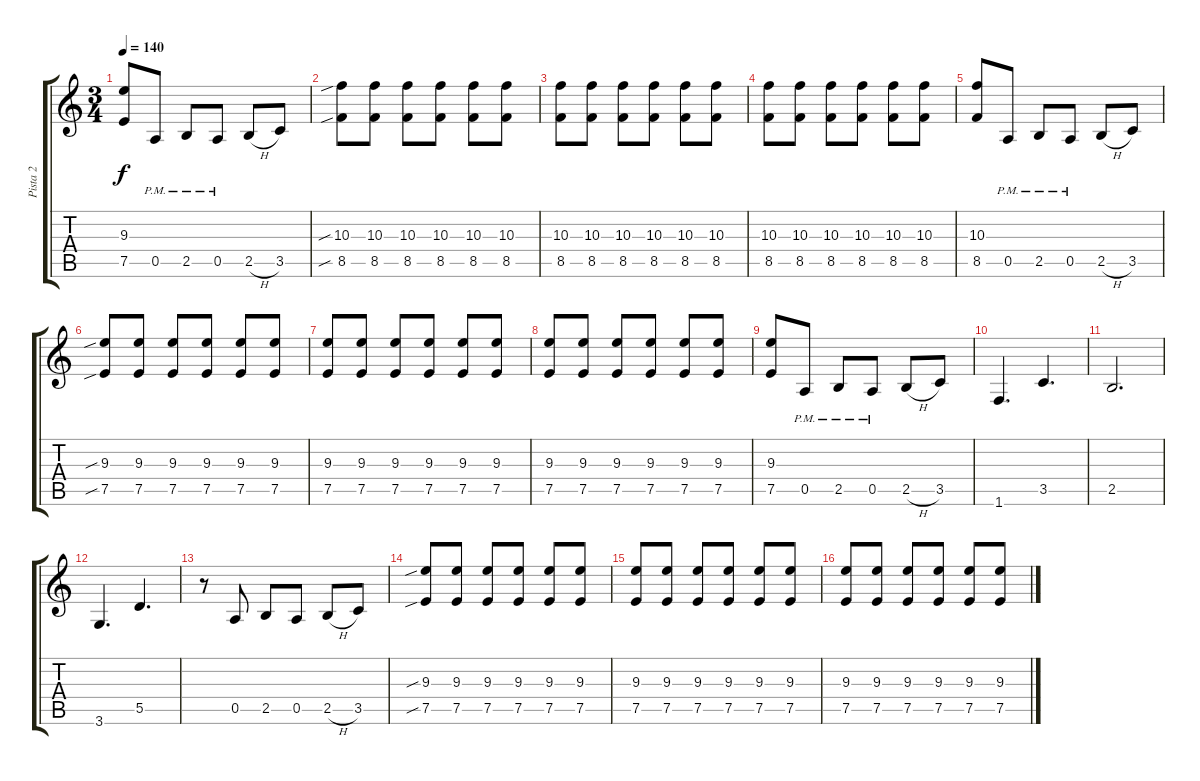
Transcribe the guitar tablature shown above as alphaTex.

\track ("Pista 2" "Pista 2") {instrument distortionguitar}
\staff {score tabs}
\tuning (E4 B3 G3 D3 A2 E2) {hide}
\ts (3 4)
\tempo 140
\clef g2
\ks c
(9.3 7.5).8{dy f} 0.5{pm}.8 2.5{pm}.8 0.5{pm}.8 2.5{h}.8 3.5.8 |
(10.3{sib} 8.5{sib}).8 (10.3 8.5).8 (10.3 8.5).8 (10.3 8.5).8 (10.3 8.5).8 (10.3 8.5).8 |
(10.3 8.5).8 (10.3 8.5).8 (10.3 8.5).8 (10.3 8.5).8 (10.3 8.5).8 (10.3 8.5).8 |
(10.3 8.5).8 (10.3 8.5).8 (10.3 8.5).8 (10.3 8.5).8 (10.3 8.5).8 (10.3 8.5).8 |
(10.3 8.5).8 0.5{pm}.8 2.5{pm}.8 0.5{pm}.8 2.5{h}.8 3.5.8 |
(9.3{sib} 7.5{sib}).8 (9.3 7.5).8 (9.3 7.5).8 (9.3 7.5).8 (9.3 7.5).8 (9.3 7.5).8 |
(9.3 7.5).8 (9.3 7.5).8 (9.3 7.5).8 (9.3 7.5).8 (9.3 7.5).8 (9.3 7.5).8 |
(9.3 7.5).8 (9.3 7.5).8 (9.3 7.5).8 (9.3 7.5).8 (9.3 7.5).8 (9.3 7.5).8 |
(9.3 7.5).8 0.5{pm}.8 2.5{pm}.8 0.5{pm}.8 2.5{h}.8 3.5.8 |
1.6.4{d} 3.5.4{d} |
2.5.2{d} |
3.6.4{d} 5.5.4{d} |
r.8 0.5.8 2.5.8 0.5.8 2.5{h}.8 3.5.8 |
(9.3{sib} 7.5{sib}).8{volume 11} (9.3 7.5).8 (9.3 7.5).8 (9.3 7.5).8 (9.3 7.5).8 (9.3 7.5).8 |
(9.3 7.5).8 (9.3 7.5).8 (9.3 7.5).8 (9.3 7.5).8 (9.3 7.5).8 (9.3 7.5).8 |
(9.3 7.5).8 (9.3 7.5).8 (9.3 7.5).8 (9.3 7.5).8 (9.3 7.5).8 (9.3 7.5).8
